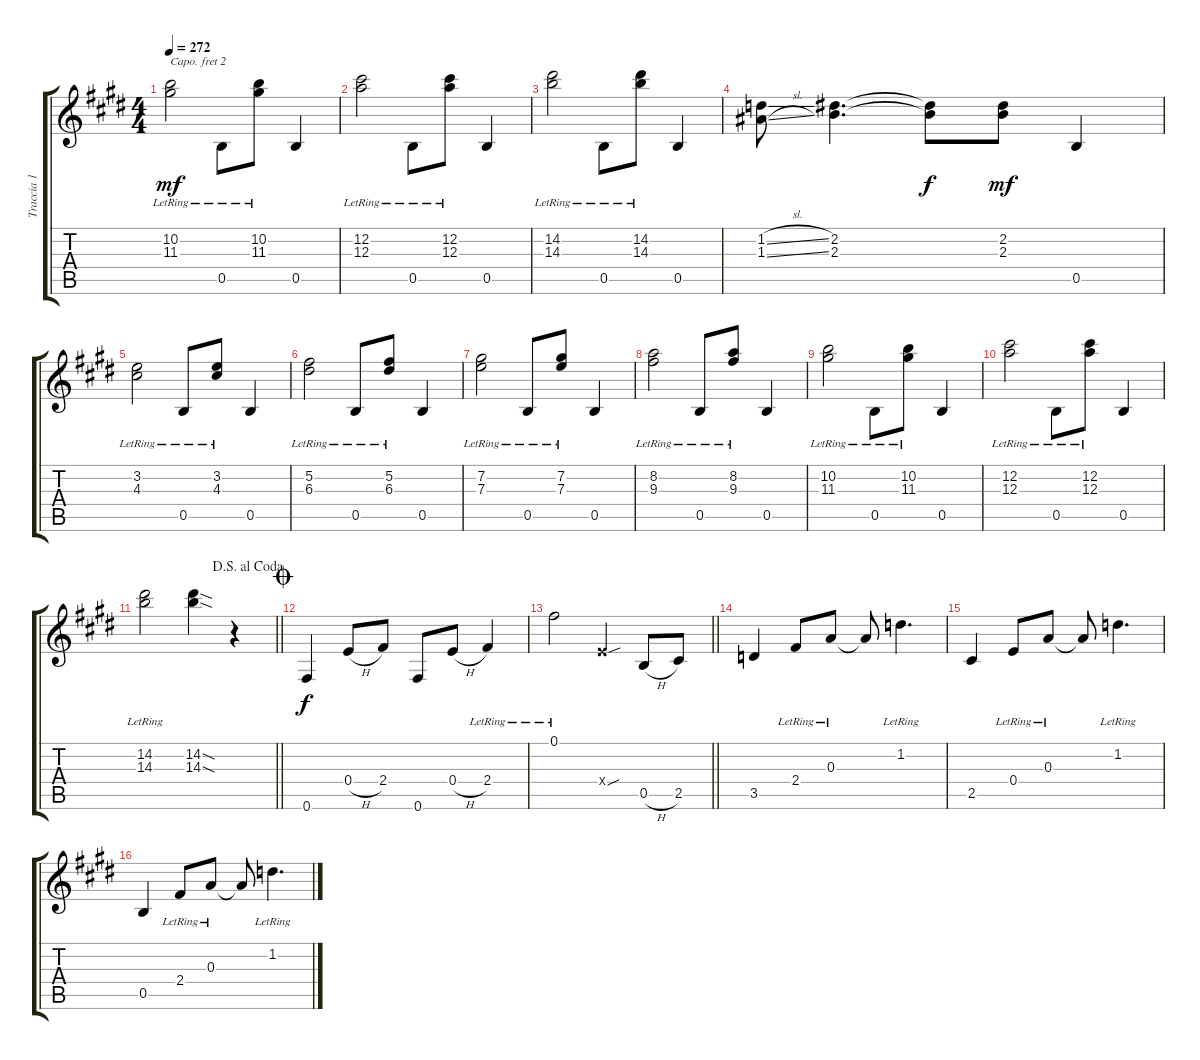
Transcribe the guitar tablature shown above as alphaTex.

\track ("Traccia 1" "Traccia 1") {instrument electricguitarclean}
\staff {score tabs}
\capo 2
\tuning (E4 B3 G3 D3 A2 E2) {hide}
\ts (4 4)
\tempo 272
\clef g2
\ks e
(10.2{lr} 11.3{lr}).2{dy mf} 0.5{lr}.8 (10.2{lr} 11.3{lr}).8 0.5.4 |
(12.2{lr} 12.3{lr}).2 0.5{lr}.8 (12.2{lr} 12.3{lr}).8 0.5.4 |
(14.2{lr} 14.3{lr}).2 0.5{lr}.8 (14.2{lr} 14.3{lr}).8 0.5.4 |
(1.2{sl} 1.3{sl}).8 (2.2 2.3).4{d} (2.2{t} 2.3{t}).8{dy f} (2.2 2.3).8{dy mf} 0.5.4 |
(3.2{lr} 4.3{lr}).2 0.5{lr}.8 (3.2{lr} 4.3{lr}).8 0.5.4 |
(5.2{lr} 6.3{lr}).2 0.5{lr}.8 (5.2{lr} 6.3{lr}).8 0.5.4 |
(7.2{lr} 7.3{lr}).2 0.5{lr}.8 (7.2{lr} 7.3{lr}).8 0.5.4 |
(8.2{lr} 9.3{lr}).2 0.5{lr}.8 (8.2{lr} 9.3{lr}).8 0.5.4 |
(10.2{lr} 11.3{lr}).2 0.5{lr}.8 (10.2{lr} 11.3{lr}).8 0.5.4 |
(12.2{lr} 12.3{lr}).2 0.5{lr}.8 (12.2{lr} 12.3{lr}).8 0.5.4 |
\jump dalsegnoalcoda
\barLineRight lightlight
(14.2{lr} 14.3{lr}).2 (14.2{sod} 14.3{sod}).4 r.4 |
\jump coda
0.6.4{dy f} 0.4{h}.8 2.4.8 0.6.8 0.4{h}.8 2.4{lr}.4 |
\barLineRight lightlight
0.1{lr}.2 0.4{sou x}.4 0.5{h}.8 2.5.8 |
3.5.4 2.4{lr}.8 0.3{lr}.8 0.3{t}.8 1.2{lr}.4{d} |
2.5.4 0.4{lr}.8 0.3{lr}.8 0.3{t}.8 1.2{lr}.4{d} |
0.5.4 2.4{lr}.8 0.3{lr}.8 0.3{t}.8 1.2{lr}.4{d}
